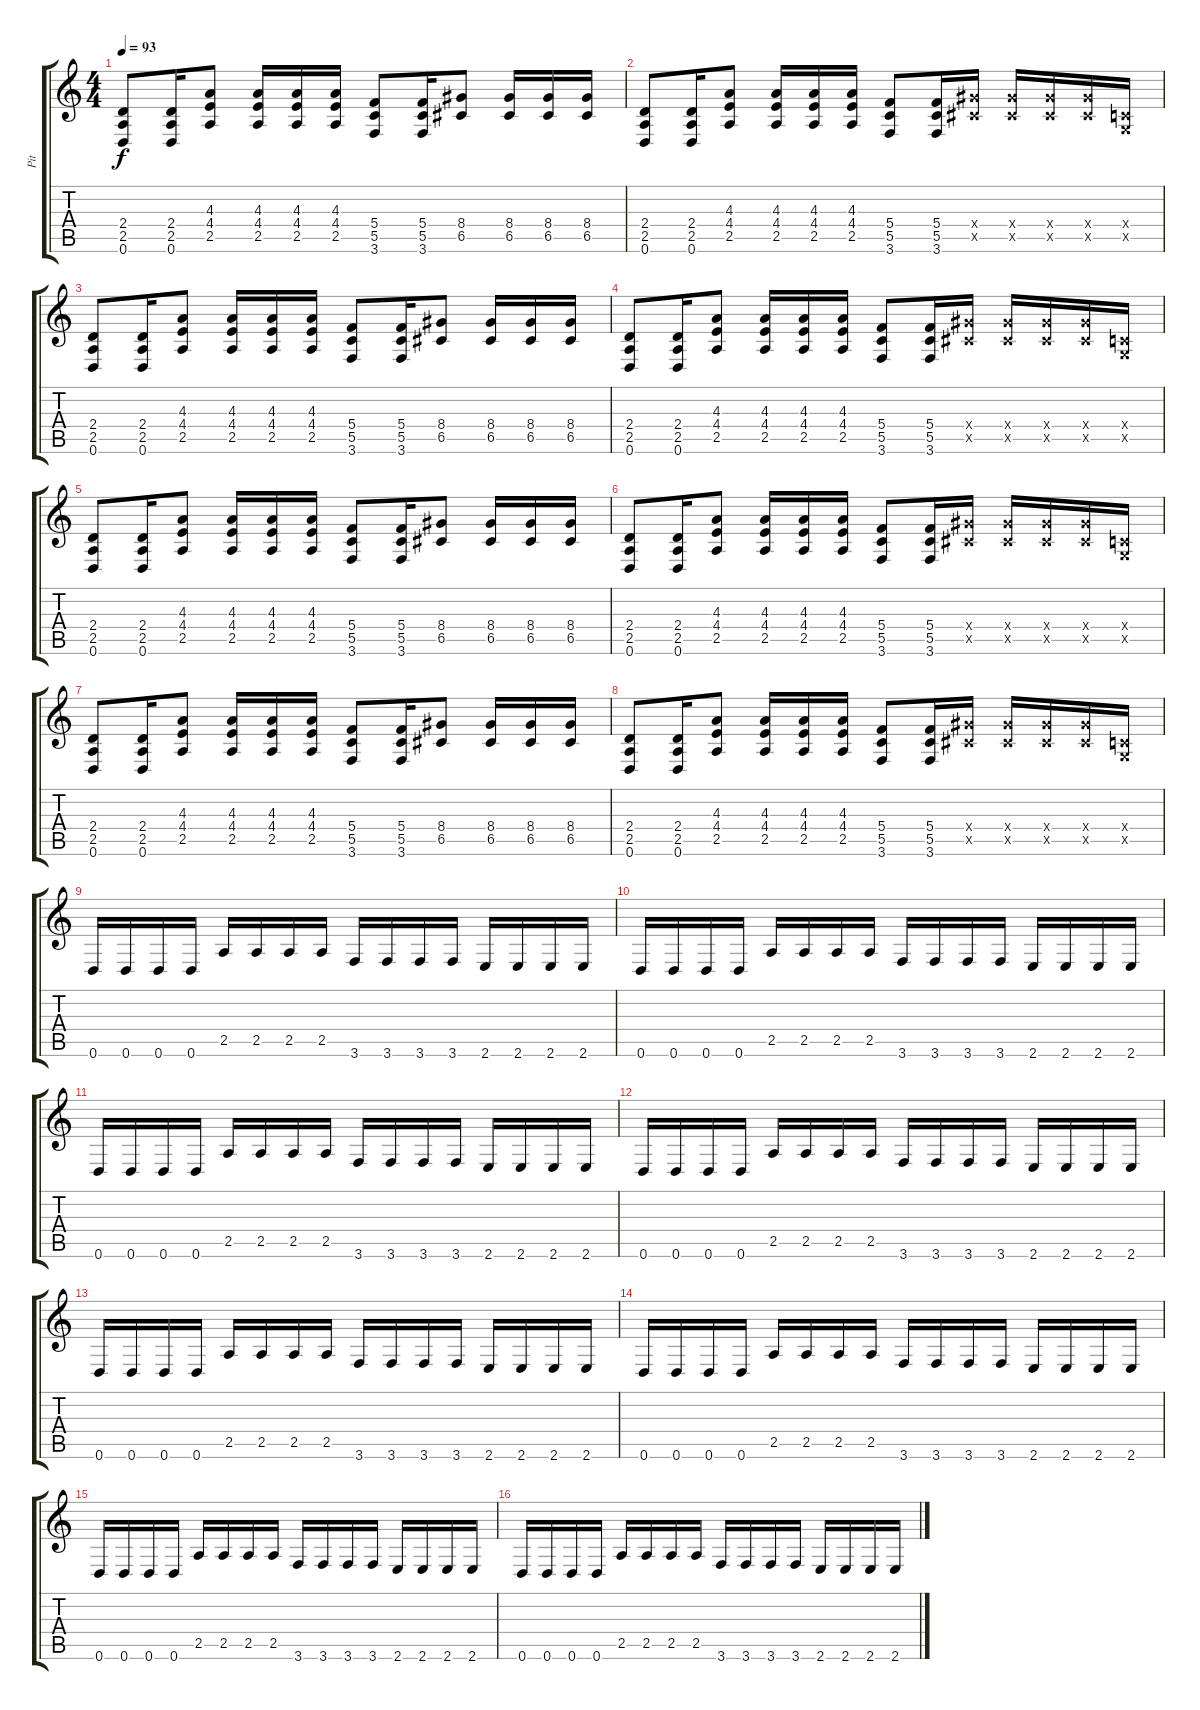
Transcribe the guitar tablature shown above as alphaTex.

\track ("Pit" "Pit") {instrument distortionguitar}
\staff {score tabs}
\tuning (D4 A3 F3 C3 G2 D2) {hide}
\ts (4 4)
\tempo 93
\clef g2
\ks c
(2.4 2.5 0.6).8{dy f instrument distortionguitar} (2.4 2.5 0.6).16 (4.3 4.4 2.5).8 (4.3 4.4 2.5).16 (4.3 4.4 2.5).16 (4.3 4.4 2.5).16 (5.4 5.5 3.6).8 (5.4 5.5 3.6).16 (8.4 6.5).8 (8.4 6.5).16 (8.4 6.5).16 (8.4 6.5).16 |
(2.4 2.5 0.6).8 (2.4 2.5 0.6).16 (4.3 4.4 2.5).8 (4.3 4.4 2.5).16 (4.3 4.4 2.5).16 (4.3 4.4 2.5).16 (5.4 5.5 3.6).8 (5.4 5.5 3.6).16 (8.4{x} 6.5{x}).16 (8.4{x} 6.5{x}).16 (8.4{x} 6.5{x}).16 (8.4{x} 6.5{x}).16 (0.4{x} 0.5{x}).16 |
(2.4 2.5 0.6).8 (2.4 2.5 0.6).16 (4.3 4.4 2.5).8 (4.3 4.4 2.5).16 (4.3 4.4 2.5).16 (4.3 4.4 2.5).16 (5.4 5.5 3.6).8 (5.4 5.5 3.6).16 (8.4 6.5).8 (8.4 6.5).16 (8.4 6.5).16 (8.4 6.5).16 |
(2.4 2.5 0.6).8 (2.4 2.5 0.6).16 (4.3 4.4 2.5).8 (4.3 4.4 2.5).16 (4.3 4.4 2.5).16 (4.3 4.4 2.5).16 (5.4 5.5 3.6).8 (5.4 5.5 3.6).16 (8.4{x} 6.5{x}).16 (8.4{x} 6.5{x}).16 (8.4{x} 6.5{x}).16 (8.4{x} 6.5{x}).16 (0.4{x} 0.5{x}).16 |
(2.4 2.5 0.6).8 (2.4 2.5 0.6).16 (4.3 4.4 2.5).8 (4.3 4.4 2.5).16 (4.3 4.4 2.5).16 (4.3 4.4 2.5).16 (5.4 5.5 3.6).8 (5.4 5.5 3.6).16 (8.4 6.5).8 (8.4 6.5).16 (8.4 6.5).16 (8.4 6.5).16 |
(2.4 2.5 0.6).8 (2.4 2.5 0.6).16 (4.3 4.4 2.5).8 (4.3 4.4 2.5).16 (4.3 4.4 2.5).16 (4.3 4.4 2.5).16 (5.4 5.5 3.6).8 (5.4 5.5 3.6).16 (8.4{x} 6.5{x}).16 (8.4{x} 6.5{x}).16 (8.4{x} 6.5{x}).16 (8.4{x} 6.5{x}).16 (0.4{x} 0.5{x}).16 |
(2.4 2.5 0.6).8 (2.4 2.5 0.6).16 (4.3 4.4 2.5).8 (4.3 4.4 2.5).16 (4.3 4.4 2.5).16 (4.3 4.4 2.5).16 (5.4 5.5 3.6).8 (5.4 5.5 3.6).16 (8.4 6.5).8 (8.4 6.5).16 (8.4 6.5).16 (8.4 6.5).16 |
(2.4 2.5 0.6).8 (2.4 2.5 0.6).16 (4.3 4.4 2.5).8 (4.3 4.4 2.5).16 (4.3 4.4 2.5).16 (4.3 4.4 2.5).16 (5.4 5.5 3.6).8 (5.4 5.5 3.6).16 (8.4{x} 6.5{x}).16 (8.4{x} 6.5{x}).16 (8.4{x} 6.5{x}).16 (8.4{x} 6.5{x}).16 (0.4{x} 0.5{x}).16 |
0.6.16 0.6.16 0.6.16 0.6.16 2.5.16 2.5.16 2.5.16 2.5.16 3.6.16 3.6.16 3.6.16 3.6.16 2.6.16 2.6.16 2.6.16 2.6.16 |
0.6.16 0.6.16 0.6.16 0.6.16 2.5.16 2.5.16 2.5.16 2.5.16 3.6.16 3.6.16 3.6.16 3.6.16 2.6.16 2.6.16 2.6.16 2.6.16 |
0.6.16 0.6.16 0.6.16 0.6.16 2.5.16 2.5.16 2.5.16 2.5.16 3.6.16 3.6.16 3.6.16 3.6.16 2.6.16 2.6.16 2.6.16 2.6.16 |
0.6.16 0.6.16 0.6.16 0.6.16 2.5.16 2.5.16 2.5.16 2.5.16 3.6.16 3.6.16 3.6.16 3.6.16 2.6.16 2.6.16 2.6.16 2.6.16 |
0.6.16 0.6.16 0.6.16 0.6.16 2.5.16 2.5.16 2.5.16 2.5.16 3.6.16 3.6.16 3.6.16 3.6.16 2.6.16 2.6.16 2.6.16 2.6.16 |
0.6.16 0.6.16 0.6.16 0.6.16 2.5.16 2.5.16 2.5.16 2.5.16 3.6.16 3.6.16 3.6.16 3.6.16 2.6.16 2.6.16 2.6.16 2.6.16 |
0.6.16 0.6.16 0.6.16 0.6.16 2.5.16 2.5.16 2.5.16 2.5.16 3.6.16 3.6.16 3.6.16 3.6.16 2.6.16 2.6.16 2.6.16 2.6.16 |
0.6.16 0.6.16 0.6.16 0.6.16 2.5.16 2.5.16 2.5.16 2.5.16 3.6.16 3.6.16 3.6.16 3.6.16 2.6.16 2.6.16 2.6.16 2.6.16
